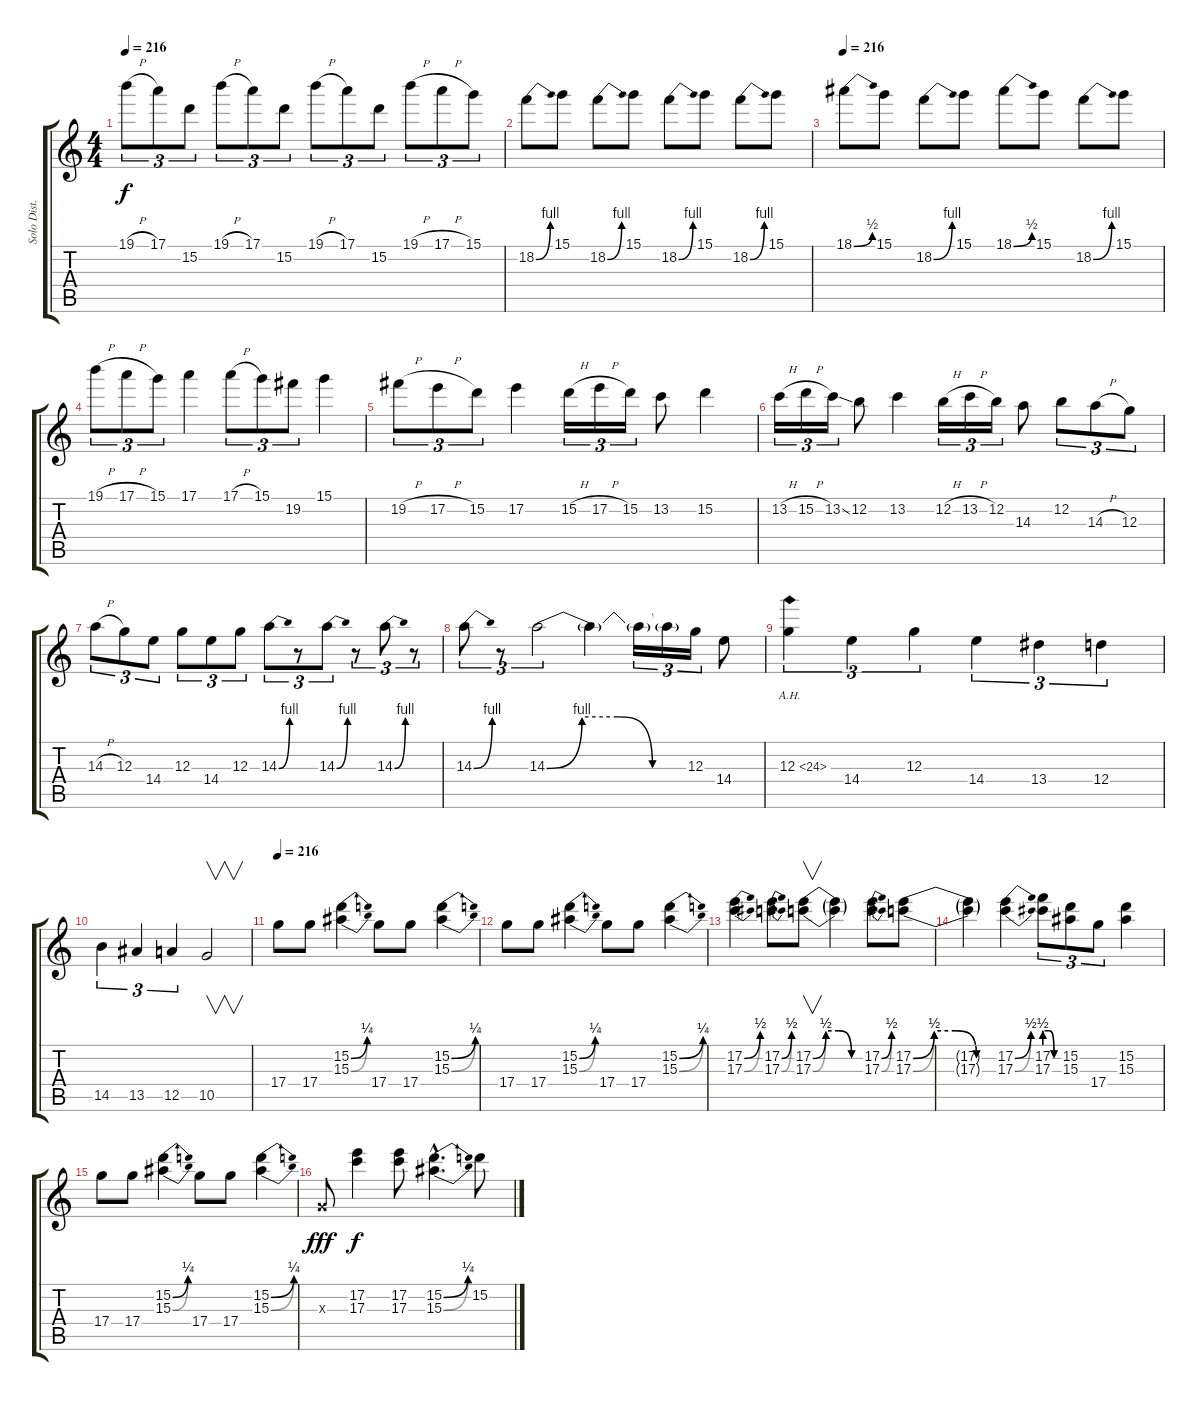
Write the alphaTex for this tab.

\track ("Solo Dist.Gtr." "Solo Dist.") {instrument distortionguitar}
\staff {score tabs}
\tuning (E4 B3 G3 D3 A2 E2) {hide}
\ts (4 4)
\tempo 216
\clef g2
\ks c
19.1{h}.8{tu (3 2) dy f} 17.1.8{tu (3 2)} 15.2.8{tu (3 2)} 19.1{h}.8{tu (3 2)} 17.1.8{tu (3 2)} 15.2.8{tu (3 2)} 19.1{h}.8{tu (3 2)} 17.1.8{tu (3 2)} 15.2.8{tu (3 2)} 19.1{h}.8{tu (3 2)} 17.1{h}.8{tu (3 2)} 15.1.8{tu (3 2)} |
18.2{be (bend 0 0 60 4)}.8 15.1.8 18.2{be (bend 0 0 60 4)}.8 15.1.8 18.2{be (bend 0 0 60 4)}.8 15.1.8 18.2{be (bend 0 0 60 4)}.8 15.1.8 |
\tempo 216
18.1{be (bend 0 0 60 2)}.8 15.1.8 18.2{be (bend 0 0 60 4)}.8 15.1.8 18.1{be (bend 0 0 60 2)}.8 15.1.8 18.2{be (bend 0 0 60 4)}.8 15.1.8 |
19.1{h}.8{tu (3 2)} 17.1{h}.8{tu (3 2)} 15.1.8{tu (3 2)} 17.1.4 17.1{h}.8{tu (3 2)} 15.1.8{tu (3 2)} 19.2.8{tu (3 2)} 15.1.4 |
19.2{h}.8{tu (3 2)} 17.2{h}.8{tu (3 2)} 15.2.8{tu (3 2)} 17.2.4 15.2{h}.16{tu (3 2)} 17.2{h}.16{tu (3 2)} 15.2.16{tu (3 2)} 13.2.8 15.2.4 |
13.2{h}.16{tu (3 2)} 15.2{h}.16{tu (3 2)} 13.2{ss}.16{tu (3 2)} 12.2.8 13.2.4 12.2{h}.16{tu (3 2)} 13.2{h}.16{tu (3 2)} 12.2.16{tu (3 2)} 14.3.8 12.2.8{tu (3 2)} 14.3{h}.8{tu (3 2)} 12.3.8{tu (3 2)} |
14.3{h}.8{tu (3 2)} 12.3.8{tu (3 2)} 14.4.8{tu (3 2)} 12.3.8{tu (3 2)} 14.4.8{tu (3 2)} 12.3.8{tu (3 2)} 14.3{be (bend 0 0 60 4)}.8{tu (3 2)} r.8{tu (3 2)} 14.3{be (bend 0 0 60 4)}.8{tu (3 2)} r.8{tu (3 2)} 14.3{be (bend 0 0 60 4)}.8{tu (3 2)} r.8{tu (3 2)} |
14.3{be (bend 0 0 60 4)}.8{tu (3 2)} r.8{tu (3 2)} 14.3{be (custom 0 0 15 4 30 4 45 0 60 0)}.2{tu (3 2)} 14.3{t}.4 14.3{t}.16{tu (3 2)} 14.3{t}.16{tu (3 2)} 12.3.16{tu (3 2)} 14.4.8 |
12.3{ah 12}.4{tu (3 2)} 14.4.4{tu (3 2)} 12.3.4{tu (3 2)} 14.4.4{tu (3 2)} 13.4.4{tu (3 2)} 12.4.4{tu (3 2)} |
14.5.4{tu (3 2)} 13.5.4{tu (3 2)} 12.5.4{tu (3 2)} 10.5.2{v} |
\tempo 216
17.4.8 17.4.8 (15.2{be (bend 0 0 60 1)} 15.3{be (bend 0 0 60 2)}).4 17.4.8 17.4.8 (15.2{be (bend 0 0 60 1)} 15.3{be (bend 0 0 60 2)}).4 |
17.4.8 17.4.8 (15.2{be (bend 0 0 60 1)} 15.3{be (bend 0 0 60 2)}).4 17.4.8 17.4.8 (15.2{be (bend 0 0 60 1)} 15.3{be (bend 0 0 60 2)}).4 |
(17.2{be (bend 0 0 60 2)} 17.3{be (bend 0 0 60 2)}).4 (17.2{be (bend 0 0 60 2)} 17.3{be (bend 0 0 60 2)}).8 (17.2{be (custom 0 0 15 2 30 2 45 0 60 0)} 17.3{be (custom 0 0 15 2 30 2 45 0 60 0)}).8{v} (17.2{t} 17.3{t}).4 (17.2{be (bend 0 0 60 2)} 17.3{be (bend 0 0 60 2)}).8 (17.2{be (custom 0 0 15 2 30 2 45 0 60 0)} 17.3{be (custom 0 0 15 2 30 2 45 0 60 0)}).8 |
(17.2{t} 17.3{t}).4 (17.2{be (bend 0 0 60 2)} 17.3{be (bend 0 0 60 2)}).4 (17.2{be (custom 0 2 20 2 40 0 60 0)} 17.3{be (custom 0 2 20 2 40 0 60 0)}).8{tu (3 2)} (15.2 15.3).8{tu (3 2)} 17.4.8{tu (3 2)} (15.2 15.3).4 |
17.4.8 17.4.8 (15.2{be (bend 0 0 60 1)} 15.3{be (bend 0 0 60 2)}).4 17.4.8 17.4.8 (15.2{be (bend 0 0 60 1)} 15.3{be (bend 0 0 60 2)}).4 |
0.3{x}.8{dy fff} (17.2 17.3).4{dy f} (17.2 17.3).8 (15.2{be (bend 0 0 60 1) hac} 15.3{be (bend 0 0 60 2) hac}).4{d} 15.2.8
